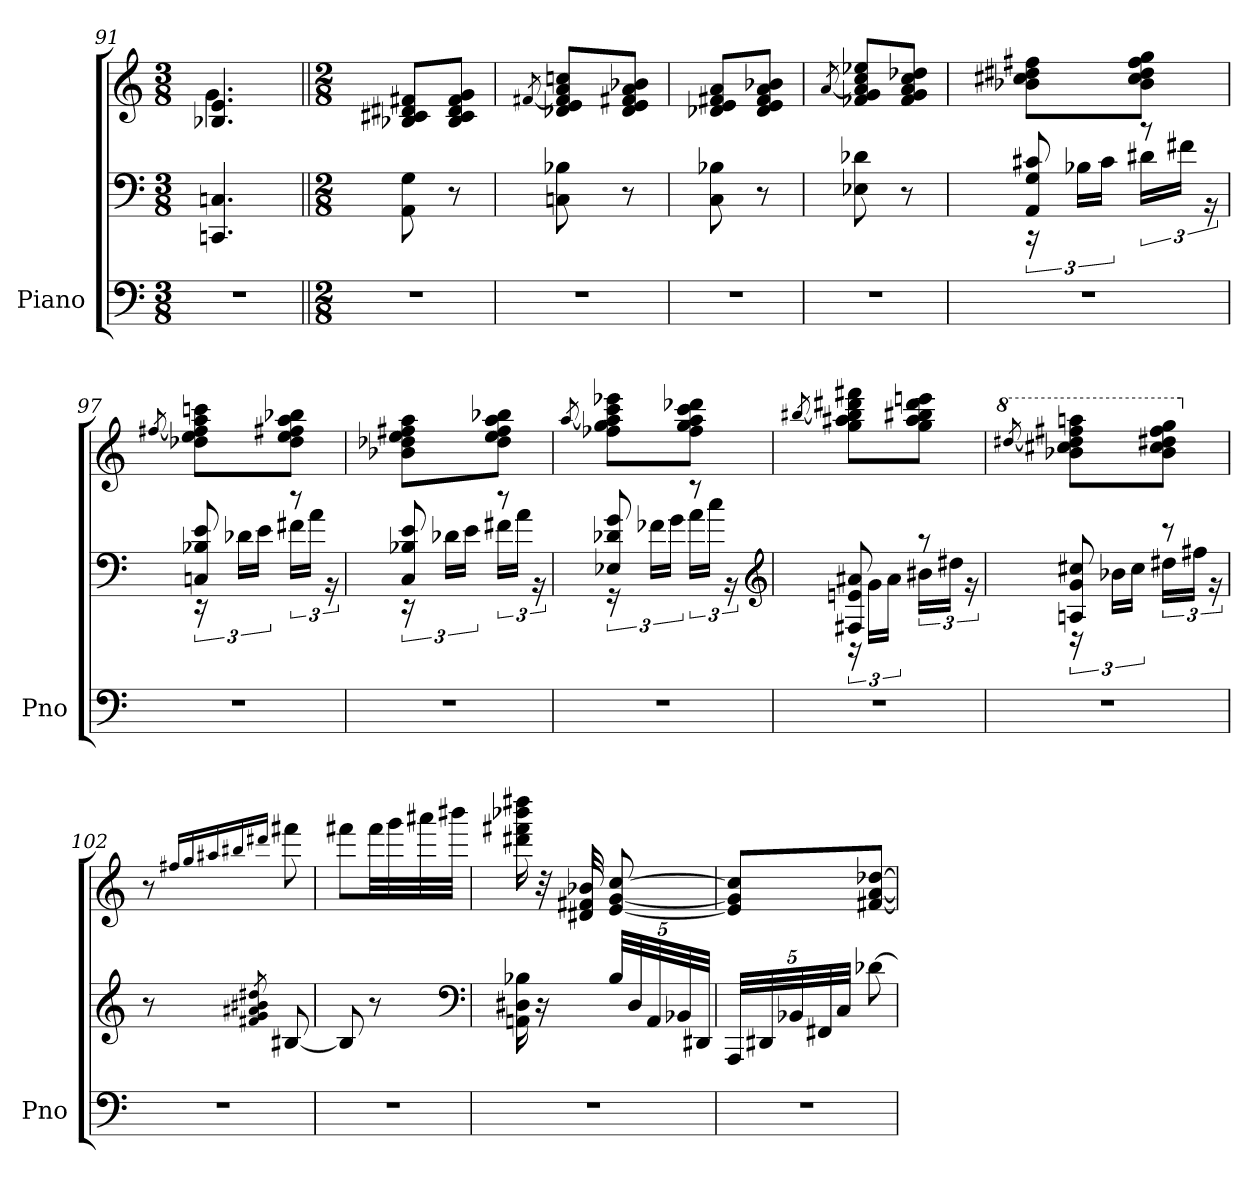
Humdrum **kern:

**kern	**kern	**kern
*part1	*part1	*part1
*staff3	*staff2	*staff1
*I"Piano	*	*
*I'Pno	*	*
*clefF4	*clefF4	*clefG2
*k[]	*k[]	*k[]
*M3/8	*M3/8	*M3/8
=91	=91	=91
*	*	*^
4.r	4.CCn 4.Cn	4.B-X 4.e	4.g
*	*	*v	*v
=92||	=92||	=92||
*M2/8	*M2/8	*M2/8
4r	8AA 8G	8B-X 8c#X 8d#X 8f#XL
.	8r	8B- 8c# 8d# 8f# 8gJ
=93	=93	=93
.	.	[8qf#X
4r	8Cn 8B-X	8d-X 8e 8f#] 8a 8ccnL
.	8r	8d- 8e 8f#X 8a 8b-XJ
=94	=94	=94
4r	8C 8B-X	8d-X 8e 8f#X 8aL
.	8r	8d- 8e 8f# 8a 8b-XJ
=95	=95	=95
.	.	[8qa
4r	8E-X 8d-X	8f-X/ 8g/ 8a]/ 8cc/ 8ee-X/L
.	8r	8f- 8g 8a 8cc 8dd-XJ
=96	=96	=96
*	*^	*
4r	8AA 8G 8c#X	24r	8b-X 8cc#X 8dd#X 8ff#XL
.	.	24B-XLL	.
.	.	24c#JJ	.
.	8r	24d#XLL	8b- 8cc# 8dd# 8ff# 8ggJ
.	.	24f#XJJ	.
.	.	24r	.
=97	=97	=97	=97
.	.	.	[8qff#X
4r	8Cn 8B-X 8e	24r	8dd-X 8ee 8ff#] 8aa 8cccnL
.	.	24d-XLL	.
.	.	24eJJ	.
.	8r	24f#XLL	8dd- 8ee 8ff#X 8aa 8bb-XJ
.	.	24aJJ	.
.	.	24r	.
=98	=98	=98	=98
4r	8C 8B-X 8e	24r	8b-X 8dd-X 8ee 8ff#X 8aaL
.	.	24d-XLL	.
.	.	24eJJ	.
.	8r	24f#XLL	8dd- 8ee 8ff# 8aa 8bb-XJ
.	.	24aJJ	.
.	.	24r	.
=99	=99	=99	=99
.	.	.	[8qaa
4r	8E-X 8d-X 8g	24r	8ff-X 8gg 8aa] 8ccc 8eee-XL
.	.	24f-XLL	.
.	.	24gJJ	.
.	8r	24aLL	8ff- 8gg 8aa 8ccc 8ddd-XJ
.	.	24ccJJ	.
.	.	24r	.
*	*clefG2	*	*
=100	=100	=100	=100
.	.	.	[8qbb#X
4r	8F#X 8en 8a#X	24r	8gg 8aa#X 8bb#] 8ddd#X 8fff#XL
.	.	24gLL	.
.	.	24a#JJ	.
.	8r	24b#XLL	8gg 8aa# 8bb#X 8ddd# 8eeenJ
.	.	24dd#XJJ	.
.	.	24r	.
=101	=101	=101	=101
*	*	*	*8va
.	.	.	[8qddd#X
4r	8An 8g 8cc#X	24r	8bb-X 8ccc#X 8ddd#] 8fff#X 8aaanL
.	.	24b-XLL	.
.	.	24cc#JJ	.
.	8r	24dd#XLL	8bb- 8ccc# 8ddd#X 8fff# 8gggJ
.	.	24ff#XJJ	.
.	.	24r	.
*	*v	*v	*
=102	=102	=102
*	*	*X8va
4r	8r	8r
.	.	16qff#XLL
.	.	16qgg
.	.	16qaa#X
.	.	16qbb#X
.	8qf#X 8qg 8qa#X 8qb#X 8qdd#X	16qddd#XJJ
.	[8B#X	8fff#X
=103	=103	=103
4r	8B#]	8fff#XL
.	8r	32fff#LL
.	.	32ggg
.	.	32aaa#X
.	.	32bbb#XJJJ
*	*clefF4	*
=104	=104	=104
4r	16AAn 16D#X 16B-X	16ddd#X 16fff#X 16bbb-X 16dddd#X
.	16r	32r
.	.	32d#X 32f#X 32b-X
.	40B-LLL	[8e [8g [8cc
.	40D#	.
.	40AA	.
.	40BB-X	.
.	40DD#XJJJ	.
=105	=105	=105
4r	40AAALLL	8e] 8g] 8cc]L
.	40DD#X	.
.	40BB-X	.
.	40FF#X	.
.	40CJJJ	.
.	[8d-X	[8f#X [8a [8dd-XJ
=	=	=
*-	*-	*-
